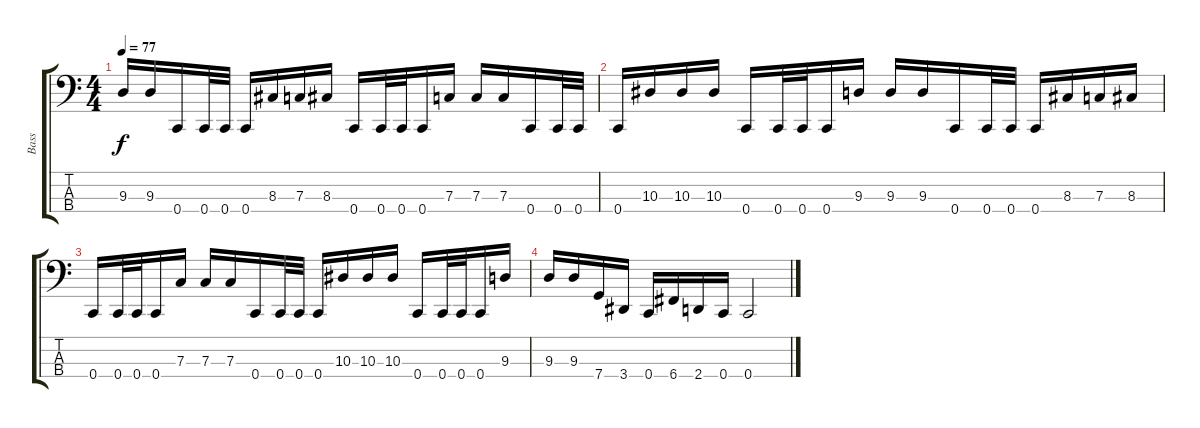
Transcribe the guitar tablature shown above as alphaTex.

\track ("Bass" "Bass") {instrument electricbasspick}
\staff {score tabs}
\tuning (Eb2 Bb1 F1 C1) {hide}
\ts (4 4)
\tempo 77
\clef f4
\ks c
9.3.16{dy f} 9.3.16 0.4.16 0.4.32 0.4.32 0.4.16 8.3.16 7.3.16 8.3.16 0.4.16 0.4.32 0.4.32 0.4.16 7.3.16 7.3.16 7.3.16 0.4.16 0.4.32 0.4.32 |
0.4.16 10.3.16 10.3.16 10.3.16 0.4.16 0.4.32 0.4.32 0.4.16 9.3.16 9.3.16 9.3.16 0.4.16 0.4.32 0.4.32 0.4.16 8.3.16 7.3.16 8.3.16 |
0.4.16 0.4.32 0.4.32 0.4.16 7.3.16 7.3.16 7.3.16 0.4.16 0.4.32 0.4.32 0.4.16 10.3.16 10.3.16 10.3.16 0.4.16 0.4.32 0.4.32 0.4.16 9.3.16 |
9.3.16 9.3.16 7.4.16 3.4.16 0.4.16 6.4.16 2.4.16 0.4.16 0.4.2
